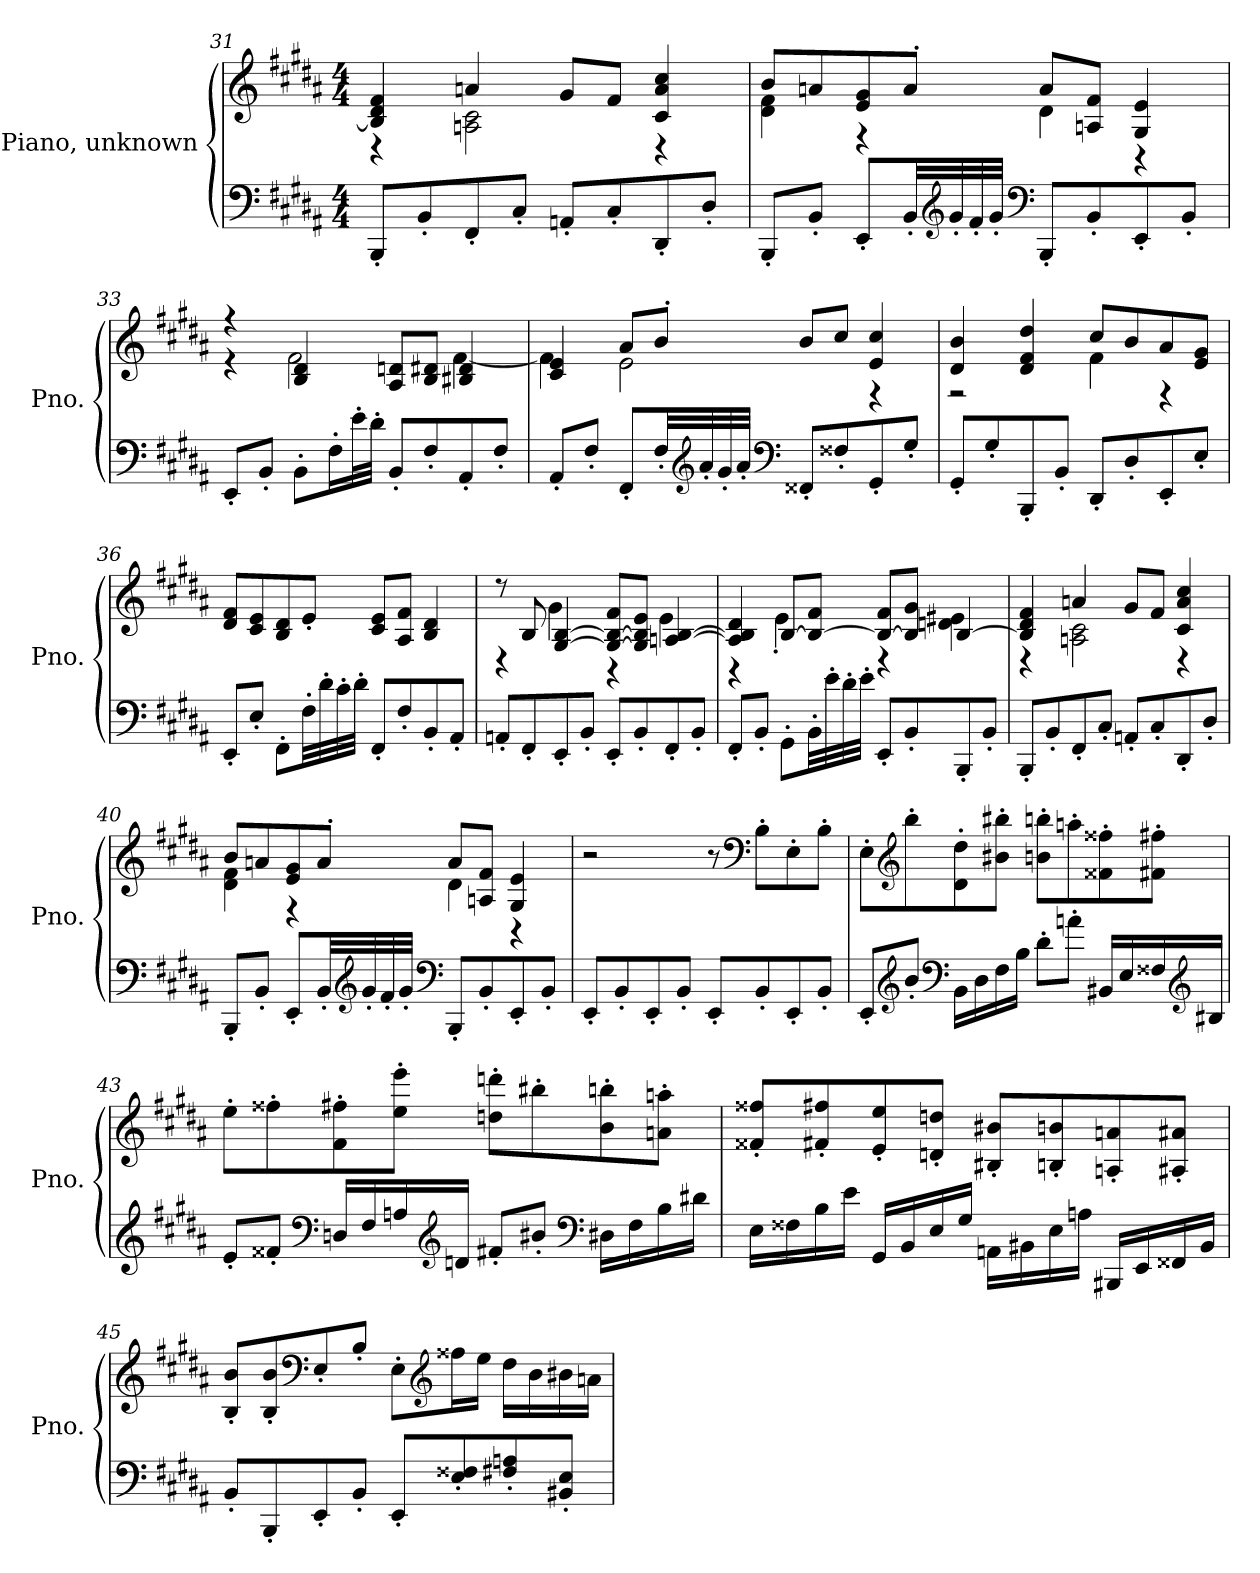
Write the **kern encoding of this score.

**kern	**kern
*part1	*part1
*staff2	*staff1
*I"Piano, unknown	*
*I'Pno.	*
*clefF4	*clefG2
*k[f#c#g#d#a#]	*k[f#c#g#d#a#]
*M4/4	*M4/4
=31	=31
*	*^
8BBB'/L	4B/] 4d#/ 4f#/	4r
8BB'/	.	.
8FF#'/	4an/	2An\ 2c#\
8C#'/J	.	.
8AAn'/L	8g#/L	.
8C#'/	8f#/J	.
8DD#'/	4c#/ 4a/ 4cc#/	4r
8D#'/J	.	.
=32	=32	=32
8BBB'/L	8b/L	4d#\ 4f#\
8BB'/J	8an/	.
8EE'/L	8e/ 8g#/	4r
32BB'/LL	8a'/J	.
*clefG2	*	*
32g#'/	.	.
32f#'/	.	.
32g#'/JJJ	.	.
*clefF4	*	*
8BBB'/L	8a/L	4d#\
8BB'/	8An/ 8f#/J	.
8EE'/	4G#/ 4e/	4r
8BB'/J	.	.
!!LO:LB:g=z	!!
=33	=33	=33
8EE'/L	4r	4r
8BB'/J	.	.
8BB'\L	4B/ 4d#/	2f#\
16F#'\L	.	.
32e'\L	.	.
32d#'\JJJ	.	.
8BB'/L	8A#/ 8dn/L	.
8F#'/	8B/ 8d#X/J	.
8AA#'/	4B#X/ 4d#/	[4f#\
8F#'/J	.	.
=34	=34	=34
8AA#'/L	4c#/ 4e/	4f#\]
8F#'/J	.	.
8FF#'/L	8a#/L	2e\
32F#'/LL	8b'/J	.
*clefG2	*	*
32a#'/	.	.
32g#'/	.	.
32a#'/JJJ	.	.
*clefF4	*	*
8FF##X'/L	8b/L	.
8F##X'/	8cc#/J	.
8GG#'/	4e/ 4cc#/	4r
8G#'/J	.	.
=35	=35	=35
8GG#'/L	4d#/ 4b/	2r
8G#'/	.	.
8BBB'/	4d#/ 4f#/ 4dd#/	.
8BB'/J	.	.
8DD#'/L	8cc#/L	4f#\
8D#'/	8b/	.
8EE'/	8a#/	4r
8E'/J	8e/ 8g#/J	.
*	*v	*v
!!LO:LB:g=z
=36	=36
8EE'/L	8d#/ 8f#/L
8E'/J	8c#/ 8e/
8FF#'\L	8B/ 8d#/
32F#'\LL	8e'/J
32d#'\	.
32c#'\	.
32d#'\JJJ	.
8FF#'/L	8c#/ 8e/L
8F#'/	8A#/ 8f#/J
8BB'/	4B/ 4d#/
8AA#'/J	.
=37	=37
*	*^
8AAn'/L	8r	4r
8FF#'/	8B/	.
8EE'/	[4G#/ [4B/	4g#\
8BB'/J	.	.
8EE'/L	8G#/_ 8B/_ 8f#/L	4r
8BB'/	8G#/] 8B/] 8e/J	.
8FF#'/	[4An/ [4B/	4e\
8BB'/J	.	.
=38	=38	=38
8FF#'/L	4A/] 4B/] 4d#/	4r
8BB'/J	.	.
8GG#'\L	[8B/L	4e'\
32BB'\LL	8B/_ 8f#/J	.
32e'\	.	.
32d#'\	.	.
32e'\JJJ	.	.
8EE'/L	8B/_ 8f#/L	4r
8BB'/	8B/] 8g#/J	.
8BBB'/	[4B/	4dn\ 4e#X\
8BB'/J	.	.
!!LO:PB:g=z	!!
=39	=39	=39
8BBB'/L	4B/] 4d#/ 4f#/	4r
8BB'/	.	.
8FF#'/	4an/	2An\ 2c#\
8C#'/J	.	.
8AAn'/L	8g#/L	.
8C#'/	8f#/J	.
8DD#'/	4c#/ 4a/ 4cc#/	4r
8D#'/J	.	.
=40	=40	=40
8BBB'/L	8b/L	4d#\ 4f#\
8BB'/J	8an/	.
8EE'/L	8e/ 8g#/	4r
32BB'/LL	8a'/J	.
*clefG2	*	*
32g#'/	.	.
32f#'/	.	.
32g#'/JJJ	.	.
*clefF4	*	*
8BBB'/L	8a/L	4d#\
8BB'/	8An/ 8f#/J	.
8EE'/	4G#/ 4e/	4r
8BB'/J	.	.
*	*v	*v
=41	=41
8EE'/L	2r
8BB'/	.
8EE'/	.
8BB'/J	.
8EE'/L	8r
*	*clefF4
8BB'/	8B'\L
8EE'/	8E'\
8BB'/J	8B'\J
!!LO:LB:g=z
=42	=42
8EE'/L	8E'\L
*clefG2	*clefG2
8b'/J	8bb'\
*clefF4	*
16BB\LL	8d#\' 8dd#\'
16D#\	.
16F#\	8b#X\' 8bb#X\'J
16B\JJ	.
8d#'\L	8bn\' 8bbn\'L
8an'\J	8aan'\
16BB#X/LL	8f##X\' 8ff##X\'
16E/	.
16F##X/	8f#X\' 8ff#X\'J
*clefG2	*
16B#X/JJ	.
!!LO:LB:g=z
=43	=43
8e'/L	8ee'\L
8f##X'/J	8ff##X'\
*clefF4	*
16Dn/LL	8f#\' 8ff#X\'
16F#/	.
16An/	8ee\' 8eee\'J
*clefG2	*
16dn/JJ	.
8f#X'/L	8ddn\' 8dddn\'L
8b#X'/J	8bb#X'\
*clefF4	*
16D#X\LL	8b\' 8bbn\'
16F#\	.
16B\	8an\' 8aan\'J
16d#X\JJ	.
!!LO:LB:g=z
=44	=44
16E\LL	8f##X/' 8ff##X/'L
16F##X\	.
16B\	8f#X/' 8ff#X/'
16e\JJ	.
16GG#/LL	8e/' 8ee/'
16BB/	.
16E/	8dn/' 8ddn/'J
16G#/JJ	.
16AAn\LL	8B#X/' 8b#X/'L
16BB#X\	.
16E\	8Bn/' 8bn/'
16An\JJ	.
16BBB#X/LL	8An/' 8an/'
16EE/	.
16FF##X/	8A#X/' 8a#X/'J
16BB#/JJ	.
=45	=45
8BB'/L	8B/' 8b/'L
8BBB'/	8B/' 8b/'
*	*clefF4
8EE'/	8E'/
8BB'/J	8B'/J
8EE'/L	8E'\L
*	*clefG2
8E/' 8F##X/'	16ff##X\L
.	16ee\JJ
8F#X/' 8An/'	16dd#\LL
.	16b\
8BB#X/' 8E/'J	16b#X\
.	16an\JJ
=	=
*-	*-
